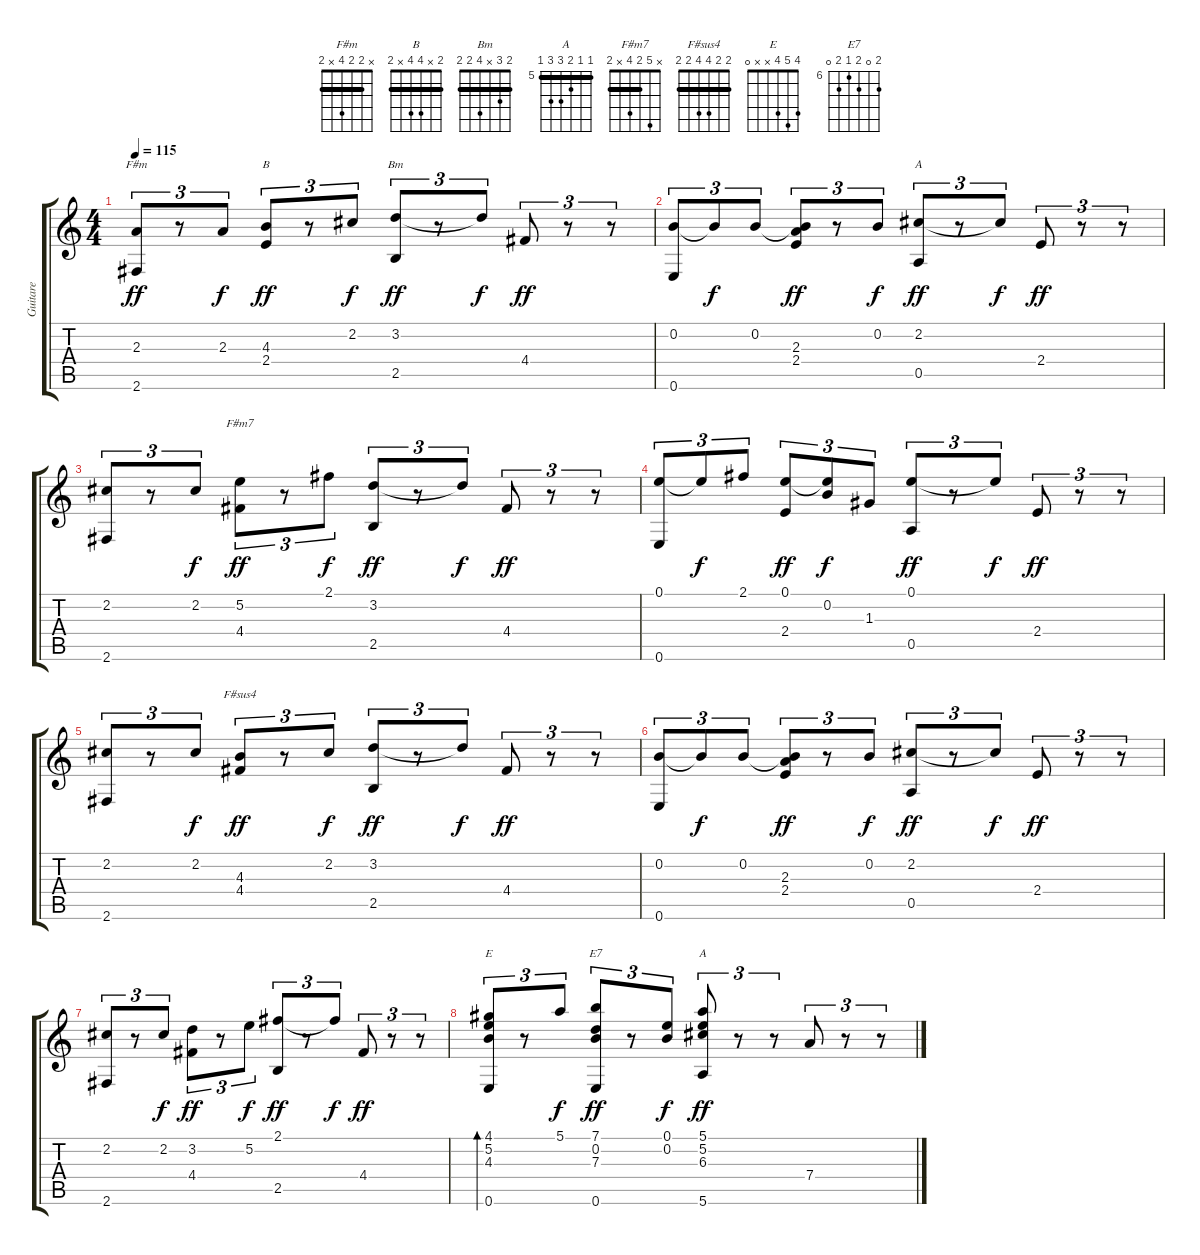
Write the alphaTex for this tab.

\track ("Guitare" "Guitare") {instrument electricguitarjazz}
\staff {score tabs}
\tuning (E4 B3 G3 D3 A2 E2) {hide}
\chord ("F#m" x 2 2 4 x 2) {barre 2}
\chord ("B" 2 x 4 4 x 2) {barre 2}
\chord ("Bm" 2 3 x 4 2 2) {barre 2}
\chord ("A" 0 2 2 2 0 x)
\chord ("F#m7" x 5 2 4 x 2) {barre 2}
\chord ("F#sus4" 2 2 4 4 2 2) {barre 2}
\chord ("E" 4 5 4 x x 0)
\chord ("E7" 7 0 7 6 7 0) {firstfret 6}
\chord ("A" 5 5 6 7 7 5) {firstfret 5 barre 5}
\ts (4 4)
\tempo 115
\clef g2
\ks c
(2.3 2.6).8{tu (3 2) ch "F#m" dy ff} r.8{tu (3 2)} 2.3.8{tu (3 2) dy f} (4.3 2.4).8{tu (3 2) ch "B" dy ff} r.8{tu (3 2)} 2.2.8{tu (3 2) dy f} (3.2 2.5).8{tu (3 2) ch "Bm" dy ff} r.8{tu (3 2)} 3.2{t}.8{tu (3 2) dy f} 4.4.8{tu (3 2) dy ff} r.8{tu (3 2)} r.8{tu (3 2)} |
(0.2 0.6).8{tu (3 2)} 0.2{t}.8{tu (3 2) dy f} 0.2.8{tu (3 2)} (0.2{t} 2.3 2.4).8{tu (3 2) dy ff} r.8{tu (3 2)} 0.2.8{tu (3 2) dy f} (2.2 0.5).8{tu (3 2) ch "A" dy ff} r.8{tu (3 2)} 2.2{t}.8{tu (3 2) dy f} 2.4.8{tu (3 2) dy ff} r.8{tu (3 2)} r.8{tu (3 2)} |
(2.2 2.6).8{tu (3 2)} r.8{tu (3 2)} 2.2.8{tu (3 2) dy f} (5.2 4.4).8{tu (3 2) ch "F#m7" dy ff} r.8{tu (3 2)} 2.1.8{tu (3 2) dy f} (3.2 2.5).8{tu (3 2) dy ff} r.8{tu (3 2)} 3.2{t}.8{tu (3 2) dy f} 4.4.8{tu (3 2) dy ff} r.8{tu (3 2)} r.8{tu (3 2)} |
(0.1 0.6).8{tu (3 2)} 0.1{t}.8{tu (3 2) dy f} 2.1.8{tu (3 2)} (0.1 2.4).8{tu (3 2) dy ff} (0.1{t} 0.2).8{tu (3 2) dy f} 1.3.8{tu (3 2)} (0.1 0.5).8{tu (3 2) dy ff} r.8{tu (3 2)} 0.1{t}.8{tu (3 2) dy f} 2.4.8{tu (3 2) dy ff} r.8{tu (3 2)} r.8{tu (3 2)} |
(2.2 2.6).8{tu (3 2)} r.8{tu (3 2)} 2.2.8{tu (3 2) dy f} (4.3 4.4).8{tu (3 2) ch "F#sus4" dy ff} r.8{tu (3 2)} 2.2.8{tu (3 2) dy f} (3.2 2.5).8{tu (3 2) dy ff} r.8{tu (3 2)} 3.2{t}.8{tu (3 2) dy f} 4.4.8{tu (3 2) dy ff} r.8{tu (3 2)} r.8{tu (3 2)} |
(0.2 0.6).8{tu (3 2)} 0.2{t}.8{tu (3 2) dy f} 0.2.8{tu (3 2)} (0.2{t} 2.3 2.4).8{tu (3 2) dy ff} r.8{tu (3 2)} 0.2.8{tu (3 2) dy f} (2.2 0.5).8{tu (3 2) dy ff} r.8{tu (3 2)} 2.2{t}.8{tu (3 2) dy f} 2.4.8{tu (3 2) dy ff} r.8{tu (3 2)} r.8{tu (3 2)} |
(2.2 2.6).8{tu (3 2)} r.8{tu (3 2)} 2.2.8{tu (3 2) dy f} (3.2 4.4).8{tu (3 2) dy ff} r.8{tu (3 2)} 5.2.8{tu (3 2) dy f} (2.1 2.5).8{tu (3 2) dy ff} r.8{tu (3 2)} 2.1{t}.8{tu (3 2) dy f} 4.4.8{tu (3 2) dy ff} r.8{tu (3 2)} r.8{tu (3 2)} |
(4.1 5.2 4.3 0.6).8{tu (3 2) bd 120 ch "E"} r.8{tu (3 2)} 5.1.8{tu (3 2) dy f} (7.1 0.2 7.3 0.6).8{tu (3 2) ch "E7" dy ff} r.8{tu (3 2)} (0.1 0.2).8{tu (3 2) dy f} (5.1 5.2 6.3 5.6).8{tu (3 2) ch "A" dy ff} r.8{tu (3 2)} r.8{tu (3 2)} 7.4.8{tu (3 2)} r.8{tu (3 2)} r.8{tu (3 2)}
